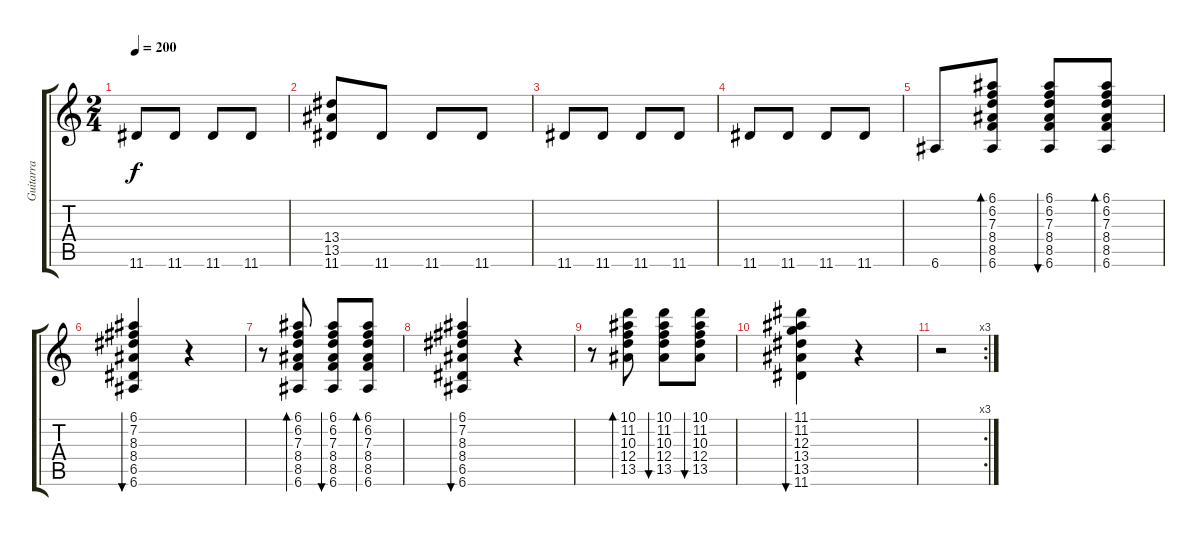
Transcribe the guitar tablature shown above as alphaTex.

\track ("Guitarra" "Guitarra") {instrument distortionguitar}
\staff {score tabs}
\tuning (E4 B3 G3 D3 A2 E2) {hide}
\ts (2 4)
\tempo 200
\clef g2
\ks c
11.6.8{dy f} 11.6.8 11.6.8 11.6.8 |
(13.4 13.5 11.6).8 11.6.8 11.6.8 11.6.8 |
11.6.8 11.6.8 11.6.8 11.6.8 |
11.6.8 11.6.8 11.6.8 11.6.8 |
6.6.8 (6.1 6.2 7.3 8.4 8.5 6.6).8{bd 120} (6.1 6.2 7.3 8.4 8.5 6.6).8{bu 120} (6.1 6.2 7.3 8.4 8.5 6.6).8{bd 120} |
(6.1 7.2 8.3 8.4 6.5 6.6).4{bu 120} r.4 |
r.8 (6.1 6.2 7.3 8.4 8.5 6.6).8{bd 120} (6.1 6.2 7.3 8.4 8.5 6.6).8{bu 120} (6.1 6.2 7.3 8.4 8.5 6.6).8{bd 120} |
(6.1 7.2 8.3 8.4 6.5 6.6).4{bu 120} r.4 |
r.8 (10.1 11.2 10.3 12.4 13.5).8{bd 120} (10.1 11.2 10.3 12.4 13.5).8{bu 120} (10.1 11.2 10.3 12.4 13.5).8{bu 120} |
(11.1 11.2 12.3 13.4 13.5 11.6).4{bu 120} r.4 |
\rc 3
r.2
